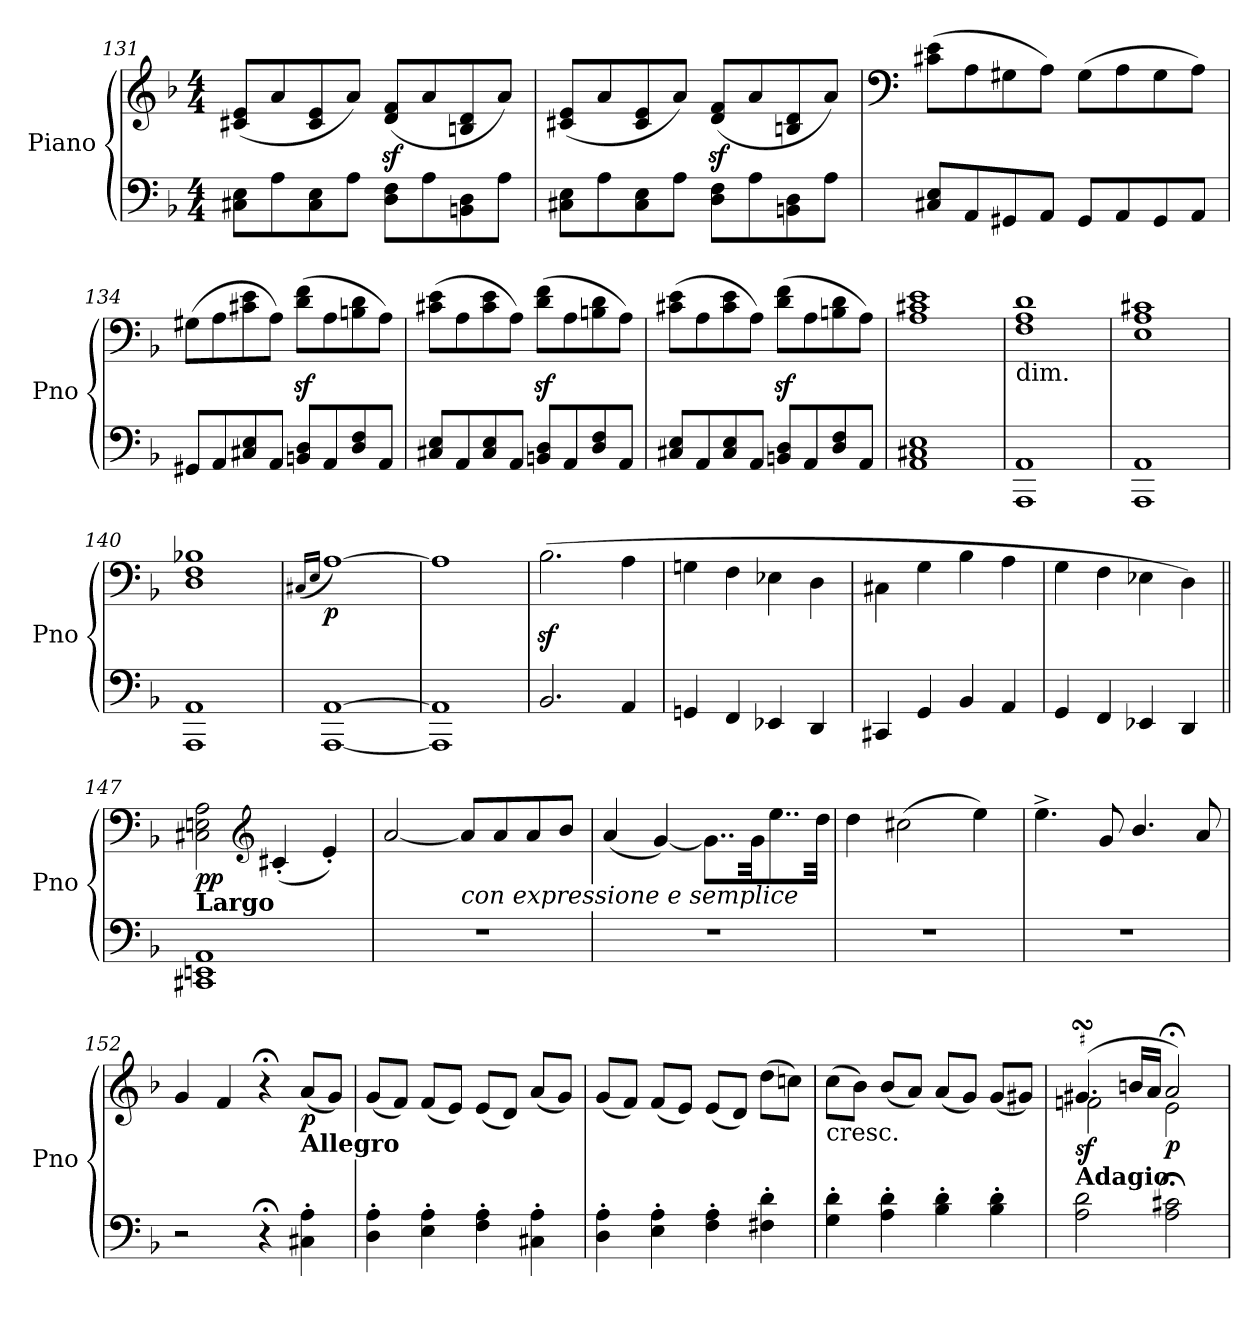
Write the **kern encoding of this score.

**kern	**kern	**dynam
*part1	*part1	*part1
*staff2	*staff1	*staff1/2
*I"Piano	*	*
*I'Pno	*	*
*clefF4	*clefG2	*
*k[b-]	*k[b-]	*
*d:	*d:	*
*M4/4	*M4/4	*
=131	=131	=131
8C#X\ 8E\L	(<8c#X/ 8e/L	.
8A\	8a/	.
8C#\ 8E\	8c#/ 8e/	.
8A\J	8a/J)	.
8D\ 8F\L	(<8d/z< 8f/z<L	.
8A\	8a/	.
8BBn\ 8D\	8Bn/ 8d/	.
8A\J	8a/J)	.
!!LO:LB:g=z
=132	=132	=132
8C#X\ 8E\L	(<8c#X/ 8e/L	.
8A\	8a/	.
8C#\ 8E\	8c#/ 8e/	.
8A\J	8a/J)	.
8D\ 8F\L	(<8d/z< 8f/z<L	.
8A\	8a/	.
8BBn\ 8D\	8Bn/ 8d/	.
8A\J	8a/J)	.
=133	=133	=133
*	*clefF4	*
8C#X/ 8E/L	(>8c#X\ 8e\L	.
8AA/	8A\	.
8GG#X/	8G#X\	.
8AA/J	8A\J)	.
8GG#/L	(>8G#\L	.
8AA/	8A\	.
8GG#/	8G#\	.
8AA/J	8A\J)	.
=134	=134	=134
8GG#X/L	(>8G#X\L	.
8AA/	8A\	.
8C#X/ 8E/	8c#X\ 8e\	.
8AA/J	8A\J)	.
8BBn/ 8D/L	(>8d\z< 8f\z<L	.
8AA/	8A\	.
8D/ 8F/	8Bn\ 8d\	.
8AA/J	8A\J)	.
=135	=135	=135
8C#X/ 8E/L	(>8c#X\ 8e\L	.
8AA/	8A\	.
8C#/ 8E/	8c#\ 8e\	.
8AA/J	8A\J)	.
8BBn/ 8D/L	(>8d\z< 8f\z<L	.
8AA/	8A\	.
8D/ 8F/	8Bn\ 8d\	.
8AA/J	8A\J)	.
!!LO:LB:g=z
=136	=136	=136
8C#X/ 8E/L	(>8c#X\ 8e\L	.
8AA/	8A\	.
8C#/ 8E/	8c#\ 8e\	.
8AA/J	8A\J)	.
8BBn/ 8D/L	(>8d\z< 8f\z<L	.
8AA/	8A\	.
8D/ 8F/	8Bn\ 8d\	.
8AA/J	8A\J)	.
=137	=137	=137
1AA 1C#X 1E	1A 1c#X 1e	.
=138	=138	=138
!	!LO:TX:b:t=dim.	!
1AAA 1AA	1F 1A 1d	.
=139	=139	=139
1AAA 1AA	1E 1A 1c#X	.
=140	=140	=140
1AAA 1AA	1D 1F 1B-X	.
=141	=141	=141
.	(<16qC#X/LL	.
.	16qE/JJ	.
!	!	!LO:DY:b
[1AAA [1AA	[1A)	p
=142	=142	=142
1AAA] 1AA]	1A]	.
=143	=143	=143
2.BB-/	(>2.B-z<\	.
4AA/	4A\	.
=144	=144	=144
4GGn/	4Gn\	.
4FF/	4F\	.
4EE-X/	4E-X\	.
4DD/	4D\	.
=145	=145	=145
4CC#X/	4C#X\	.
4GG/	4G\	.
4BB-/	4B-\	.
4AA/	4A\	.
!!LO:PB:g=z
=146	=146	=146
4GG/	4G\	.
4FF/	4F\	.
4EE-X/	4E-X\	.
4DD/	4D\)	.
=147||	=147||	=147||
*	*MM40	*
!	!LO:TX:b:B:t=Largo	!
!	!	!LO:DY:b
1CC#X 1EEn 1AA	2C#X\ 2En\ 2A\	pp
*	*clefG2	*
.	(<4c#X'/	.
.	4e'/)	.
=148	=148	=148
1r	[2a/	.
!	!LO:TX:b:i:t=con expressione e semplice	!
.	8a/L]	.
.	8a/	.
.	8a/	.
.	8b-/J	.
=149	=149	=149
1r	(<4a/	.
.	[4g/)	.
.	8..g\L]	.
.	32g\KK	.
.	8..ee\	.
.	32dd\Jkk	.
=150	=150	=150
1r	4dd\	.
.	(>2cc#X\	.
.	4ee\)	.
=151	=151	=151
1r	4.ee^\	.
.	8g/	.
.	4.b-/	.
.	8a/	.
=152	=152	=152
2r	4g/	.
.	4f/	.
4r;	4r;	.
*	*MM168	*
!	!LO:TX:b:B:t=Allegro	!
!	!	!LO:DY:b
4C#X\' 4A\'	(<8a/L	p
.	8g/J)	.
!!LO:LB:g=z
=153	=153	=153
*	*MM168	*
4D\' 4A\'	(<8g/L	.
.	8f/J)	.
4E\' 4A\'	(<8f/L	.
.	8e/J)	.
4F\' 4A\'	(<8e/L	.
.	8d/J)	.
4C#X\' 4A\'	(<8a/L	.
.	8g/J)	.
=154	=154	=154
4D\' 4A\'	(<8g/L	.
.	8f/J)	.
4E\' 4A\'	(<8f/L	.
.	8e/J)	.
4F\' 4A\'	(<8e/L	.
.	8d/J)	.
4F#X\' 4d\'	(>8dd\L	.
.	8ccn\J)	.
=155	=155	=155
!	!LO:TX:b:t=cresc.	!
4G\' 4d\'	(>8cc\L	.
.	8b-\J)	.
4A\' 4d\'	(<8b-/L	.
.	8a/J)	.
4B-\' 4d\'	(<8a/L	.
.	8g/J)	.
4B-\' 4d\'	(<8g/L	.
.	8g#X/J)	.
=156	=156	=156
*	*MM60	*
*	*^	*
!	!LO:TX:b:B:t=Adagio	!	!
!	!	!	!LO:DY:b
2A\ 2d\	(>4.g#XsSsS/	2f\	sf
.	16bn/LL	.	.
.	16a/JJ	.	.
!	!	!	!LO:DY:b
2A\; 2c#X\;	2a;/)	2e\	p
*	*v	*v	*
=	=	=
*-	*-	*-
